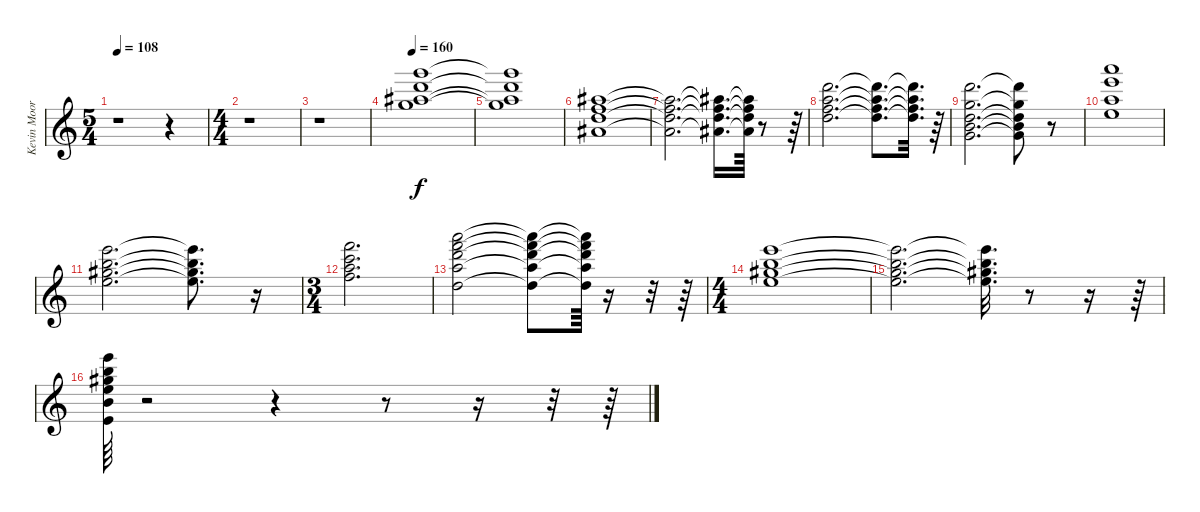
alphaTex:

\track ("Kevin Moore (Keyboard)" "Kevin Moor") {instrument drawbarorgan}
\staff {score}
\tuning (E5 B4 G4 D4 A3 D3) {hide}
\ts (5 4)
\tempo 108
\clef g2
\ks c
r.1{dy f} r.4 |
\ts (4 4)
r.1 |
r.1 |
\tempo 160
(15.1 15.2 15.3 17.4).1 |
(15.1{t} 15.2{t} 15.3{t} 17.4{t}).1 |
(15.3 15.4 17.5 20.6).1 |
(15.3{t} 15.4{t} 17.5{t} 20.6{t}).2{d} (15.3{t} 15.4{t} 17.5{t} 20.6{t}).16{d} (15.3{t} 15.4{t} 17.5{t} 20.6{t}).64 r.8 r.64 |
(10.1 10.2 10.3 12.4).2{d} (10.1{t} 10.2{t} 10.3{t} 12.4{t}).8{d} (10.1{t} 10.2{t} 10.3{t} 12.4{t}).32{d} r.64 |
(10.1 0.2 12.3 12.4 10.5).2{d} (10.1{t} 0.2{t} 12.3{t} 12.4{t} 10.5{t}).8 r.8 |
(17.1 17.2 14.3 14.4).1 |
(12.1 12.2 13.3 14.4).2{d} (12.1{t} 12.2{t} 13.3{t} 14.4{t}).8{d} r.16 |
\ts (3 4)
(13.1 13.2 14.3 15.4).2{d} |
(17.1 18.2 19.3 19.4 17.5).2 (17.1{t} 18.2{t} 19.3{t} 19.4{t} 17.5{t}).8 (17.1{t} 18.2{t} 19.3{t} 19.4{t} 17.5{t}).64 r.16 r.32 r.64 |
\ts (4 4)
(12.1 12.2 13.3 14.4).1 |
(12.1{t} 12.2{t} 13.3{t} 14.4{t}).2{d} (12.1{t} 12.2{t} 13.3{t} 14.4{t}).32{d} r.8 r.16 r.64 |
(12.1 12.2 13.3 14.4 14.5 14.6).64 r.2 r.4 r.8 r.16 r.32 r.64
